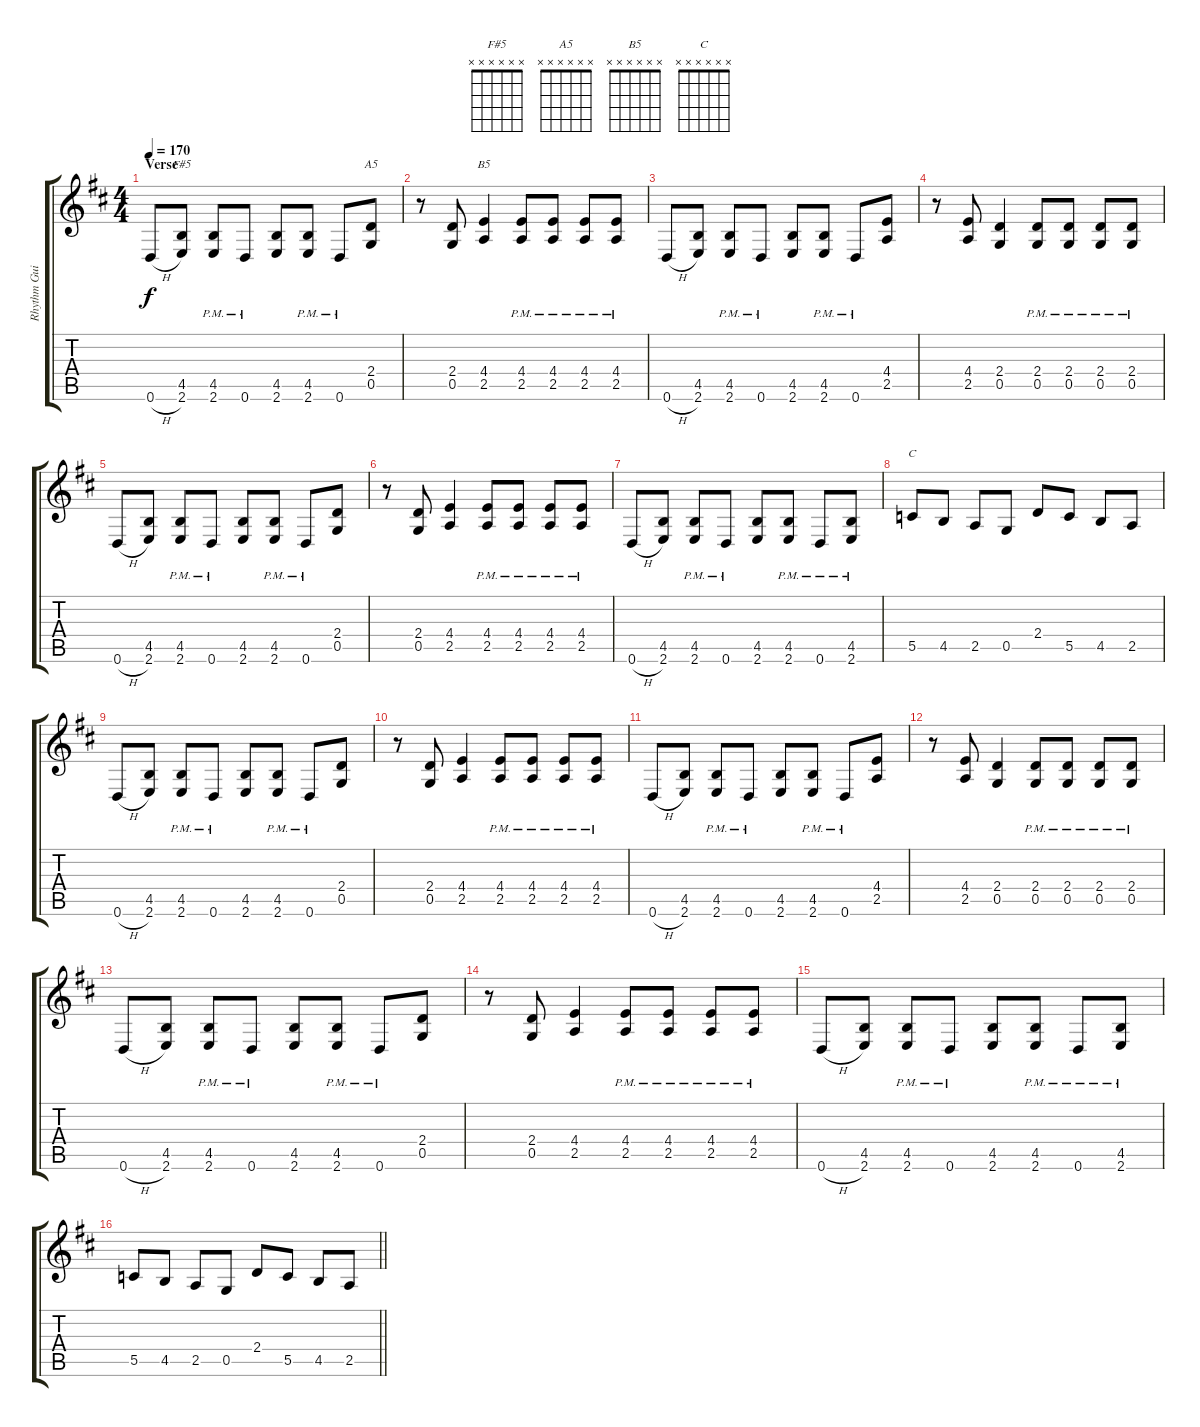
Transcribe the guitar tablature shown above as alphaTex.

\track ("Rhythm Guitar 1" "Rhythm Gui") {instrument distortionguitar}
\staff {score tabs}
\tuning (D4 A3 F3 C3 G2 D2) {hide}
\chord ("F#5" x x x x x x)
\chord ("A5" x x x x x x)
\chord ("B5" x x x x x x)
\chord ("C" x x x x x x)
\ts (4 4)
\section ("" "Verse")
\tempo 170
\clef g2
\ks bminor
0.6{h}.8{dy f} (4.5 2.6).8{ch "F#5"} (4.5{pm} 2.6{pm}).8 0.6{pm}.8 (4.5 2.6).8 (4.5{pm} 2.6{pm}).8 0.6{pm}.8 (2.4 0.5).8{ch "A5"} |
r.8 (2.4 0.5).8 (4.4 2.5).4{ch "B5"} (4.4{pm} 2.5{pm}).8 (4.4{pm} 2.5{pm}).8 (4.4{pm} 2.5{pm}).8 (4.4{pm} 2.5{pm}).8 |
0.6{h}.8 (4.5 2.6).8 (4.5{pm} 2.6{pm}).8 0.6{pm}.8 (4.5 2.6).8 (4.5{pm} 2.6{pm}).8 0.6{pm}.8 (4.4 2.5).8 |
r.8 (4.4 2.5).8 (2.4 0.5).4 (2.4{pm} 0.5{pm}).8 (2.4{pm} 0.5{pm}).8 (2.4{pm} 0.5{pm}).8 (2.4{pm} 0.5{pm}).8 |
0.6{h}.8 (4.5 2.6).8 (4.5{pm} 2.6{pm}).8 0.6{pm}.8 (4.5 2.6).8 (4.5{pm} 2.6{pm}).8 0.6{pm}.8 (2.4 0.5).8 |
r.8 (2.4 0.5).8 (4.4 2.5).4 (4.4{pm} 2.5{pm}).8 (4.4{pm} 2.5{pm}).8 (4.4{pm} 2.5{pm}).8 (4.4{pm} 2.5{pm}).8 |
0.6{h}.8 (4.5 2.6).8 (4.5{pm} 2.6{pm}).8 0.6{pm}.8 (4.5 2.6).8 (4.5{pm} 2.6{pm}).8 0.6{pm}.8 (4.5{pm} 2.6{pm}).8 |
5.5.8{ch "C"} 4.5.8 2.5.8 0.5.8 2.4.8 5.5.8 4.5.8 2.5.8 |
0.6{h}.8 (4.5 2.6).8 (4.5{pm} 2.6{pm}).8 0.6{pm}.8 (4.5 2.6).8 (4.5{pm} 2.6{pm}).8 0.6{pm}.8 (2.4 0.5).8 |
r.8 (2.4 0.5).8 (4.4 2.5).4 (4.4{pm} 2.5{pm}).8 (4.4{pm} 2.5{pm}).8 (4.4{pm} 2.5{pm}).8 (4.4{pm} 2.5{pm}).8 |
0.6{h}.8 (4.5 2.6).8 (4.5{pm} 2.6{pm}).8 0.6{pm}.8 (4.5 2.6).8 (4.5{pm} 2.6{pm}).8 0.6{pm}.8 (4.4 2.5).8 |
r.8 (4.4 2.5).8 (2.4 0.5).4 (2.4{pm} 0.5{pm}).8 (2.4{pm} 0.5{pm}).8 (2.4{pm} 0.5{pm}).8 (2.4{pm} 0.5{pm}).8 |
0.6{h}.8 (4.5 2.6).8 (4.5{pm} 2.6{pm}).8 0.6{pm}.8 (4.5 2.6).8 (4.5{pm} 2.6{pm}).8 0.6{pm}.8 (2.4 0.5).8 |
r.8 (2.4 0.5).8 (4.4 2.5).4 (4.4{pm} 2.5{pm}).8 (4.4{pm} 2.5{pm}).8 (4.4{pm} 2.5{pm}).8 (4.4{pm} 2.5{pm}).8 |
0.6{h}.8 (4.5 2.6).8 (4.5{pm} 2.6{pm}).8 0.6{pm}.8 (4.5 2.6).8 (4.5{pm} 2.6{pm}).8 0.6{pm}.8 (4.5{pm} 2.6{pm}).8 |
\barLineRight lightlight
5.5.8 4.5.8 2.5.8 0.5.8 2.4.8 5.5.8 4.5.8 2.5.8
